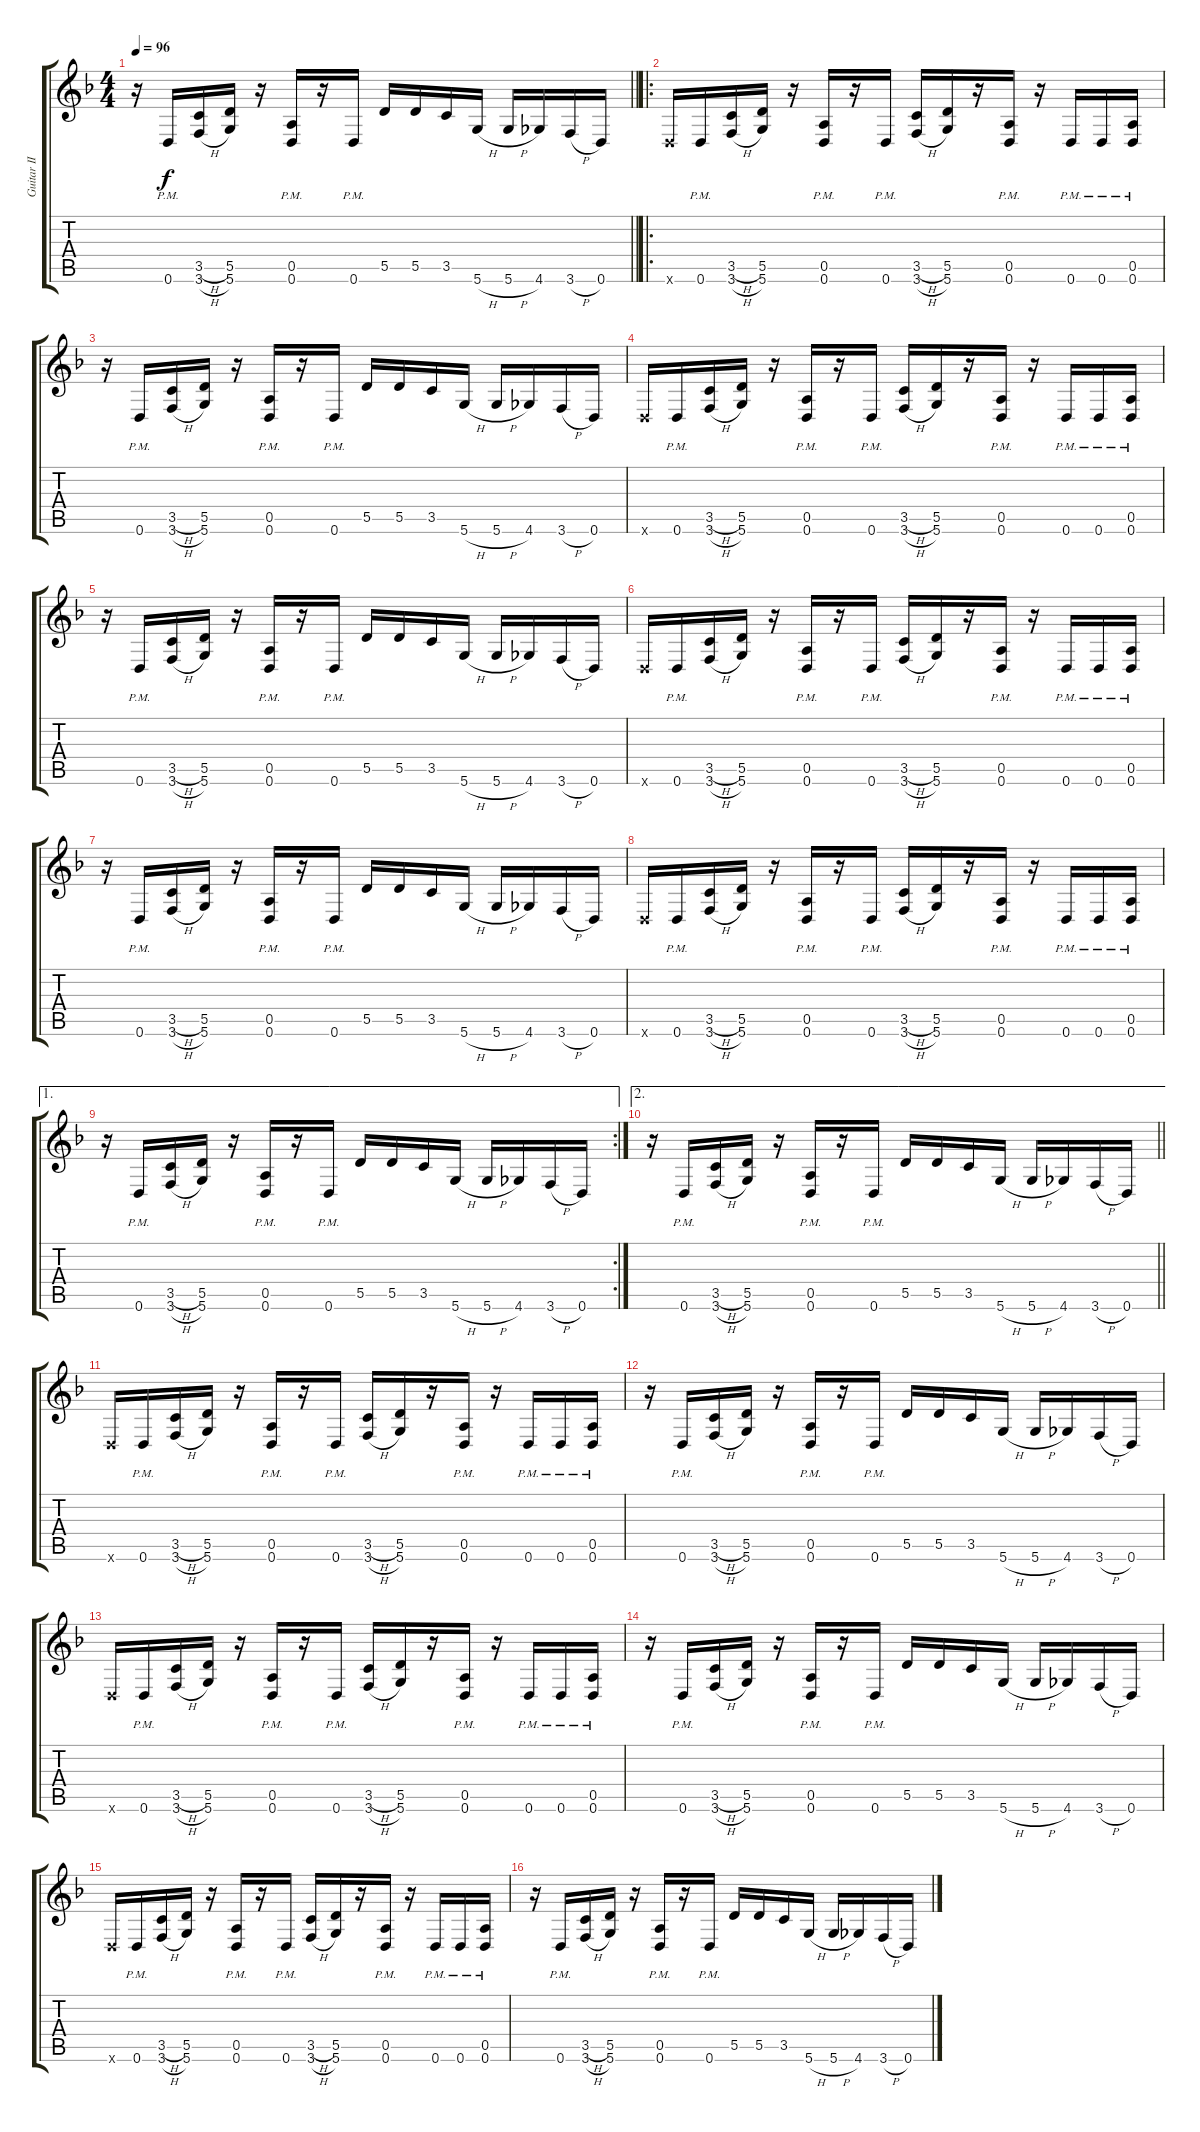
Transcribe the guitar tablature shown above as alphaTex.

\track ("Guitar II" "Guitar II") {instrument distortionguitar}
\staff {score tabs}
\tuning (E4 B3 G3 D3 A2 D2) {hide}
\ts (4 4)
\tempo 96
\clef g2
\barLineRight lightlight
\ks f
r.16{dy f} 0.6{pm}.16 (3.5{h} 3.6{h}).16 (5.5 5.6).16 r.16 (0.5{pm} 0.6{pm}).16 r.16 0.6{pm}.16 5.5.16 5.5.16 3.5.16 5.6{h}.16 5.6{h}.16 4.6.16 3.6{h}.16 0.6.16 |
\ro
0.6{x}.16 0.6{pm}.16 (3.5{h} 3.6{h}).16 (5.5 5.6).16 r.16 (0.5{pm} 0.6{pm}).16 r.16 0.6{pm}.16 (3.5{h} 3.6{h}).16 (5.5 5.6).16 r.16 (0.5{pm} 0.6{pm}).16 r.16 0.6{pm}.16 0.6{pm}.16 (0.5{pm} 0.6{pm}).16 |
r.16 0.6{pm}.16 (3.5{h} 3.6{h}).16 (5.5 5.6).16 r.16 (0.5{pm} 0.6{pm}).16 r.16 0.6{pm}.16 5.5.16 5.5.16 3.5.16 5.6{h}.16 5.6{h}.16 4.6.16 3.6{h}.16 0.6.16 |
0.6{x}.16 0.6{pm}.16 (3.5{h} 3.6{h}).16 (5.5 5.6).16 r.16 (0.5{pm} 0.6{pm}).16 r.16 0.6{pm}.16 (3.5{h} 3.6{h}).16 (5.5 5.6).16 r.16 (0.5{pm} 0.6{pm}).16 r.16 0.6{pm}.16 0.6{pm}.16 (0.5{pm} 0.6{pm}).16 |
r.16 0.6{pm}.16 (3.5{h} 3.6{h}).16 (5.5 5.6).16 r.16 (0.5{pm} 0.6{pm}).16 r.16 0.6{pm}.16 5.5.16 5.5.16 3.5.16 5.6{h}.16 5.6{h}.16 4.6.16 3.6{h}.16 0.6.16 |
0.6{x}.16 0.6{pm}.16 (3.5{h} 3.6{h}).16 (5.5 5.6).16 r.16 (0.5{pm} 0.6{pm}).16 r.16 0.6{pm}.16 (3.5{h} 3.6{h}).16 (5.5 5.6).16 r.16 (0.5{pm} 0.6{pm}).16 r.16 0.6{pm}.16 0.6{pm}.16 (0.5{pm} 0.6{pm}).16 |
r.16 0.6{pm}.16 (3.5{h} 3.6{h}).16 (5.5 5.6).16 r.16 (0.5{pm} 0.6{pm}).16 r.16 0.6{pm}.16 5.5.16 5.5.16 3.5.16 5.6{h}.16 5.6{h}.16 4.6.16 3.6{h}.16 0.6.16 |
0.6{x}.16 0.6{pm}.16 (3.5{h} 3.6{h}).16 (5.5 5.6).16 r.16 (0.5{pm} 0.6{pm}).16 r.16 0.6{pm}.16 (3.5{h} 3.6{h}).16 (5.5 5.6).16 r.16 (0.5{pm} 0.6{pm}).16 r.16 0.6{pm}.16 0.6{pm}.16 (0.5{pm} 0.6{pm}).16 |
\ae 1
\rc 2
r.16 0.6{pm}.16 (3.5{h} 3.6{h}).16 (5.5 5.6).16 r.16 (0.5{pm} 0.6{pm}).16 r.16 0.6{pm}.16 5.5.16 5.5.16 3.5.16 5.6{h}.16 5.6{h}.16 4.6.16 3.6{h}.16 0.6.16 |
\ae 2
\barLineRight lightlight
r.16 0.6{pm}.16 (3.5{h} 3.6{h}).16 (5.5 5.6).16 r.16 (0.5{pm} 0.6{pm}).16 r.16 0.6{pm}.16 5.5.16 5.5.16 3.5.16 5.6{h}.16 5.6{h}.16 4.6.16 3.6{h}.16 0.6.16 |
0.6{x}.16 0.6{pm}.16 (3.5{h} 3.6{h}).16 (5.5 5.6).16 r.16 (0.5{pm} 0.6{pm}).16 r.16 0.6{pm}.16 (3.5{h} 3.6{h}).16 (5.5 5.6).16 r.16 (0.5{pm} 0.6{pm}).16 r.16 0.6{pm}.16 0.6{pm}.16 (0.5{pm} 0.6{pm}).16 |
r.16 0.6{pm}.16 (3.5{h} 3.6{h}).16 (5.5 5.6).16 r.16 (0.5{pm} 0.6{pm}).16 r.16 0.6{pm}.16 5.5.16 5.5.16 3.5.16 5.6{h}.16 5.6{h}.16 4.6.16 3.6{h}.16 0.6.16 |
0.6{x}.16 0.6{pm}.16 (3.5{h} 3.6{h}).16 (5.5 5.6).16 r.16 (0.5{pm} 0.6{pm}).16 r.16 0.6{pm}.16 (3.5{h} 3.6{h}).16 (5.5 5.6).16 r.16 (0.5{pm} 0.6{pm}).16 r.16 0.6{pm}.16 0.6{pm}.16 (0.5{pm} 0.6{pm}).16 |
r.16 0.6{pm}.16 (3.5{h} 3.6{h}).16 (5.5 5.6).16 r.16 (0.5{pm} 0.6{pm}).16 r.16 0.6{pm}.16 5.5.16 5.5.16 3.5.16 5.6{h}.16 5.6{h}.16 4.6.16 3.6{h}.16 0.6.16 |
0.6{x}.16 0.6{pm}.16 (3.5{h} 3.6{h}).16 (5.5 5.6).16 r.16 (0.5{pm} 0.6{pm}).16 r.16 0.6{pm}.16 (3.5{h} 3.6{h}).16 (5.5 5.6).16 r.16 (0.5{pm} 0.6{pm}).16 r.16 0.6{pm}.16 0.6{pm}.16 (0.5{pm} 0.6{pm}).16 |
r.16 0.6{pm}.16 (3.5{h} 3.6{h}).16 (5.5 5.6).16 r.16 (0.5{pm} 0.6{pm}).16 r.16 0.6{pm}.16 5.5.16 5.5.16 3.5.16 5.6{h}.16 5.6{h}.16 4.6.16 3.6{h}.16 0.6.16
